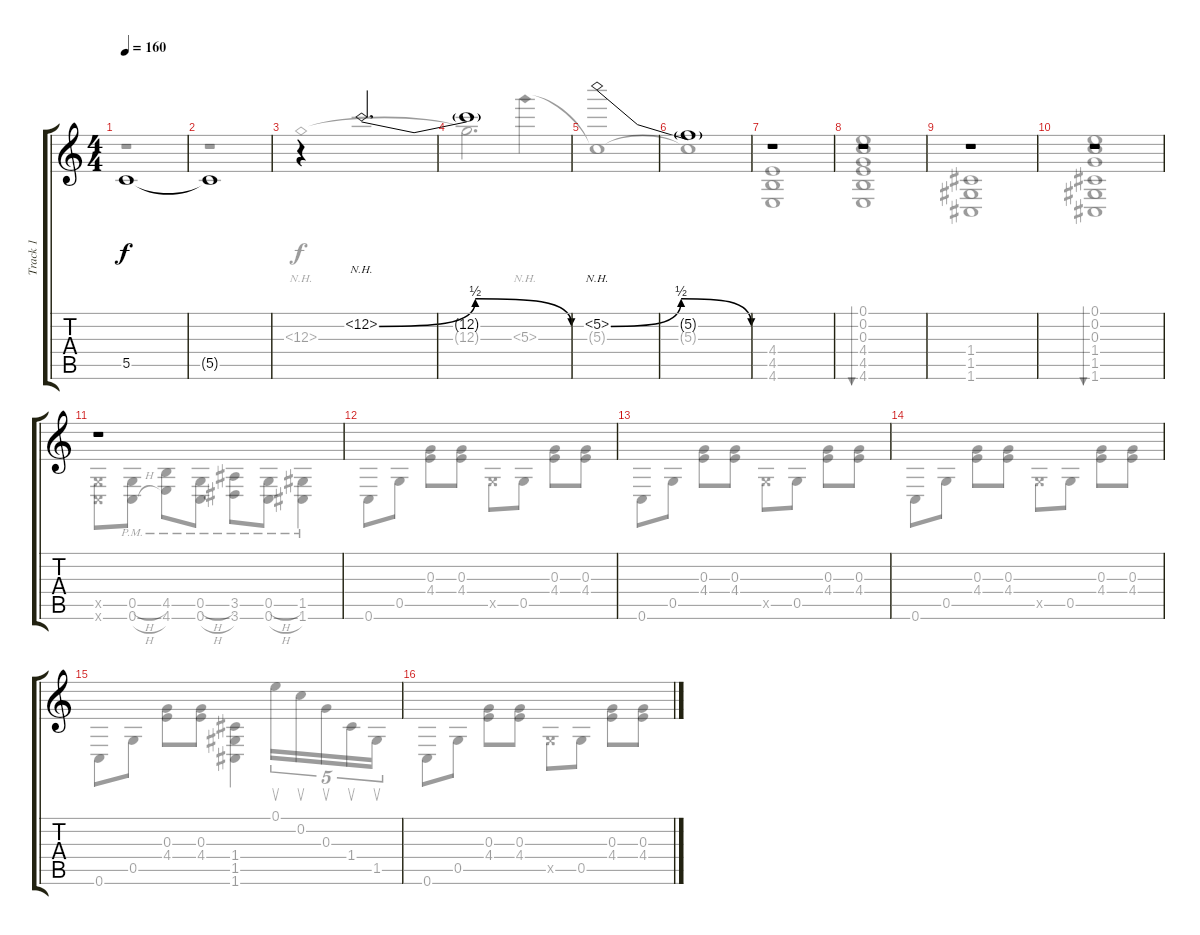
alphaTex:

\track ("Track 1" "Track 1") {instrument acousticguitarsteel}
\staff {score tabs}
\tuning (E4 C4 G3 C3 G2 C2) {hide}
\voice
\ts (4 4)
\tempo 160
\clef g2
\ks c
5.5.1{dy f} |
5.5{t}.1 |
r.4 12.2{be (bendrelease 0 0 30 2 30 2 60 0) nh}.2{d} |
12.2{t}.1 |
5.2{be (bendrelease 0 0 30 2 30 2 60 0) nh}.1 |
5.2{t}.1 |
r.1 |
r.1 |
r.1 |
r.1 |
r.1 |
|
|
|
|
\voice
\clef g2
\ottava regular
\simile none
\ks c
r.1{dy f} |
r.1 |
12.3{nh}.1 |
12.3{t}.2{d} 5.3{nh}.4 |
5.3{t}.1 |
5.3{t}.1 |
(4.4 4.5 4.6).1 |
(0.1 0.2 0.3 4.4 4.5 4.6).1{bu 480} |
(1.4 1.5 1.6).1 |
(0.1 0.2 0.3 1.4 1.5 1.6).1{bu 480} |
(0.5{x} 0.6{x}).8 (0.5{h pm} 0.6{h}).8 (4.5 4.6{pm}).8 (0.5{h} 0.6{h pm}).8 (3.5 3.6{pm}).8 (0.5{h} 0.6{h pm}).8 (1.5 1.6{pm}).4 |
0.6.8 0.5.8 (0.3 4.4).8 (0.3 4.4).8 0.5{x}.8 0.5.8 (0.3 4.4).8 (0.3 4.4).8 |
0.6.8 0.5.8 (0.3 4.4).8 (0.3 4.4).8 0.5{x}.8 0.5.8 (0.3 4.4).8 (0.3 4.4).8 |
0.6.8 0.5.8 (0.3 4.4).8 (0.3 4.4).8 0.5{x}.8 0.5.8 (0.3 4.4).8 (0.3 4.4).8 |
0.6.8 0.5.8 (0.3 4.4).8 (0.3 4.4).8 (1.4 1.5 1.6).4 0.1.16{su tu (5 4)} 0.2.16{su tu (5 4)} 0.3.16{su tu (5 4)} 1.4.16{su tu (5 4)} 1.5.16{su tu (5 4)} |
0.6.8 0.5.8 (0.3 4.4).8 (0.3 4.4).8 0.5{x}.8 0.5.8 (0.3 4.4).8 (0.3 4.4).8
